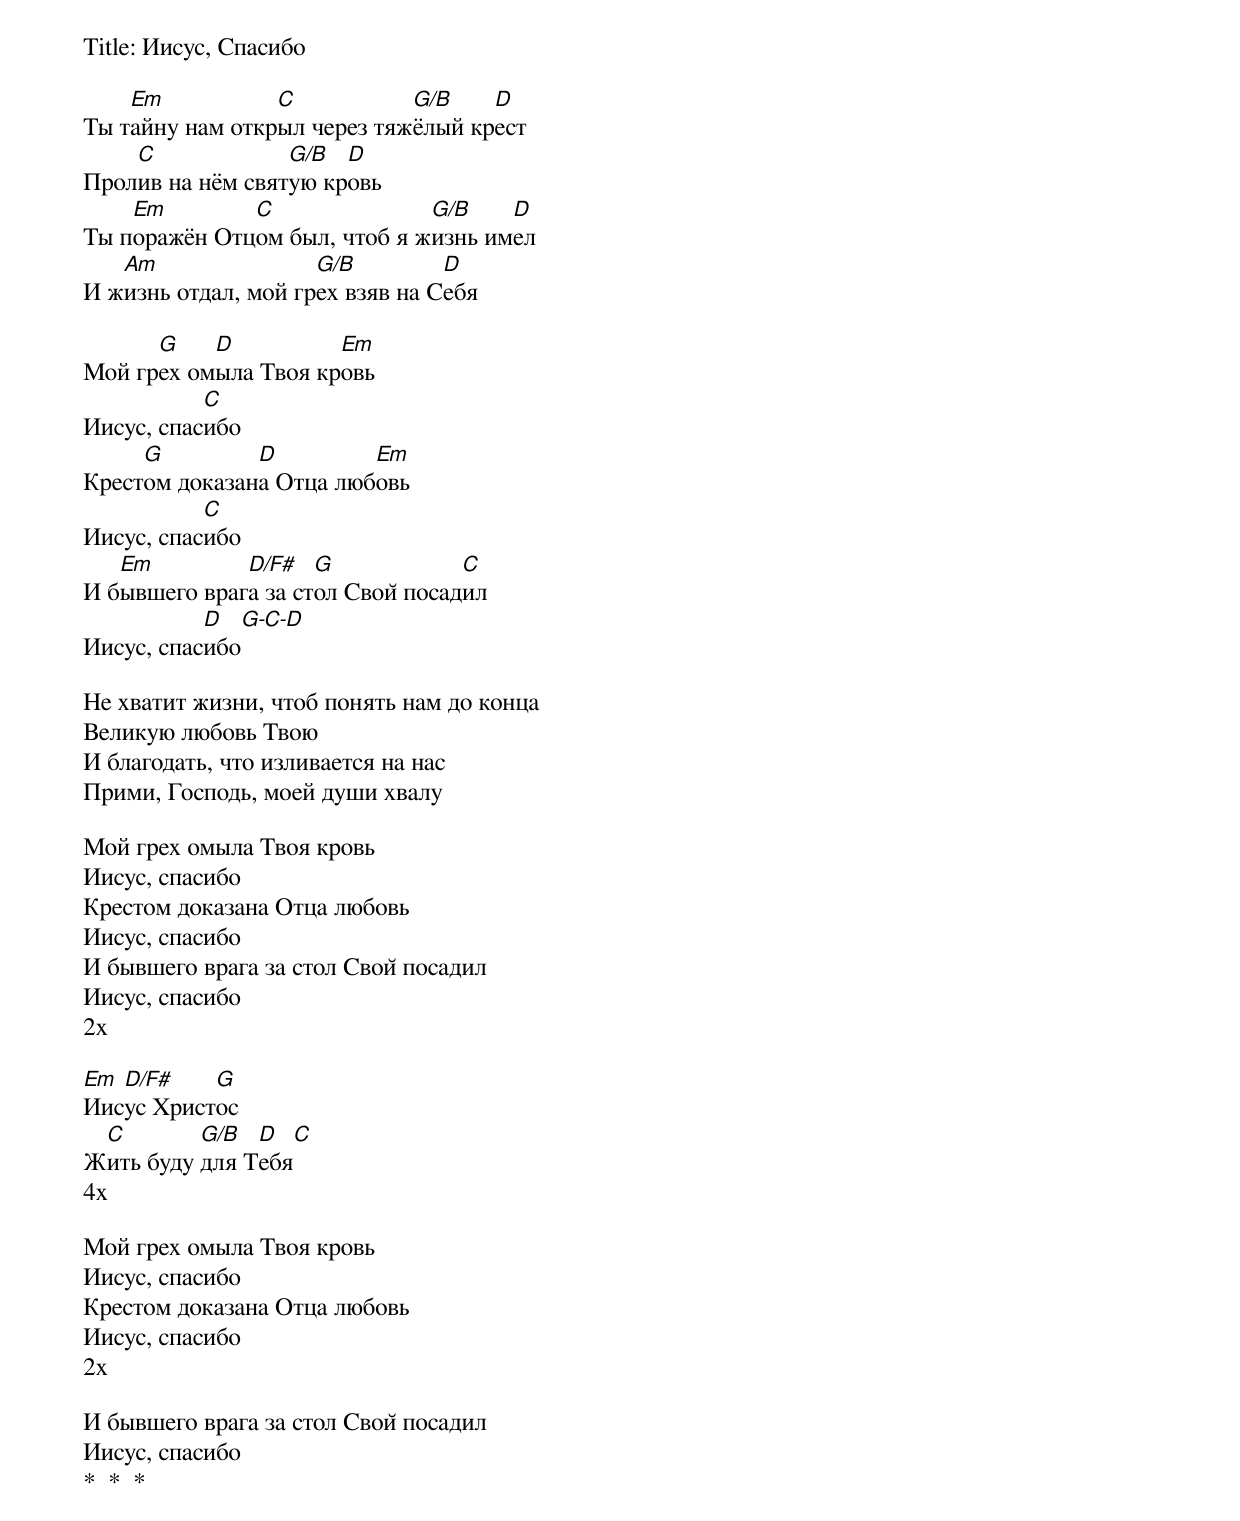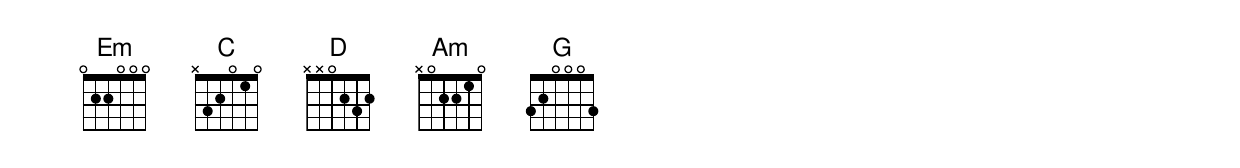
Title: Иисус, Спасибо

Ты т[Em]айну нам откр[C]ыл через тяж[G/B]ёлый кр[D]ест
Прол[C]ив на нём свят[G/B]ую кр[D]овь
Ты п[Em]оражён Отц[C]ом был, чтоб я ж[G/B]изнь им[D]ел
И ж[Am]изнь отдал, мой гр[G/B]ех взяв на С[D]ебя

Мой гр[G]ех ом[D]ыла Твоя кр[Em]овь
Иисус, спас[C]ибо
Крест[G]ом доказан[D]а Отца люб[Em]овь
Иисус, спас[C]ибо
И б[Em]ывшего враг[D/F#]а за ст[G]ол Свой посад[C]ил
Иисус, спас[D]ибо[G-C-D]

Не хватит жизни, чтоб понять нам до конца
Великую любовь Твою
И благодать, что изливается на нас
Прими, Господь, моей души хвалу

Мой грех омыла Твоя кровь
Иисус, спасибо
Крестом доказана Отца любовь
Иисус, спасибо
И бывшего врага за стол Свой посадил
Иисус, спасибо
2x

[Em]Иис[D/F#]ус Христ[G]ос
Ж[C]ить буду [G/B]для Т[D]ебя[C]
4x

Мой грех омыла Твоя кровь
Иисус, спасибо
Крестом доказана Отца любовь
Иисус, спасибо
2x

И бывшего врага за стол Свой посадил
Иисус, спасибо
*  *  *
